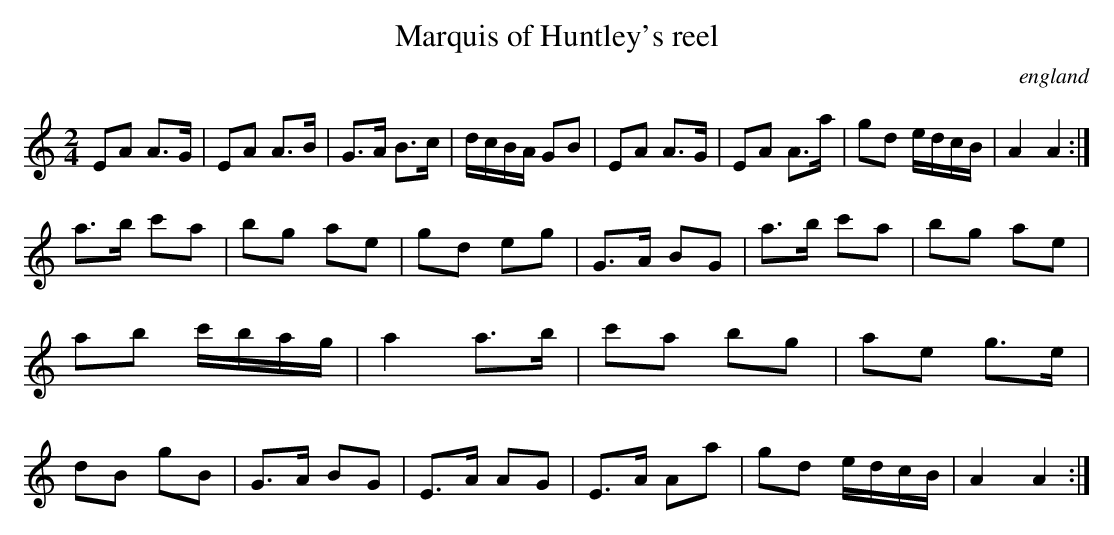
X:1
T:Marquis of Huntley's reel
O:england
M:2/4
L:1/8
K:Am
EA A>G | EA A>B | G>A B>c | d/2c/2B/2A/2 GB | \
EA A>G | EA A>a | gd e/2d/2c/2B/2 | A2 A2 :|
a>b c'a | bg ae | gd eg | G>A BG | \
a>b c'a | bg ae | ab c'/2b/2a/2g/2| a2 a>b | \
c'a bg | ae g>e | dB gB | G>A BG | \
E>A AG | E>A Aa | gd e/2d/2c/2B/2 | A2 A2 :|
